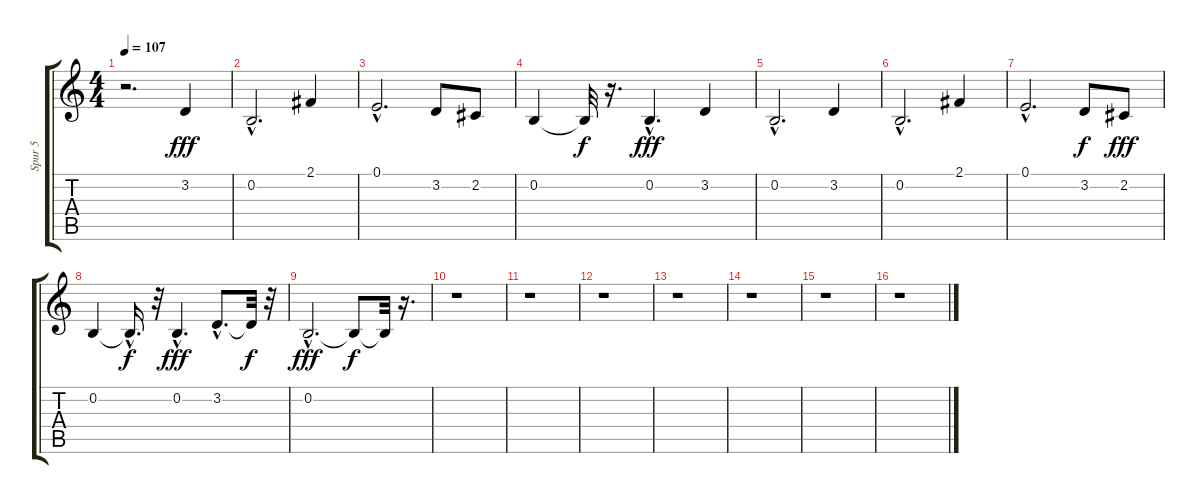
\track ("Spur 5" "Spur 5") {instrument altosax}
\staff {score tabs}
\tuning (E4 B3 G3 D3 A2 E2) {hide}
\ts (4 4)
\tempo 107
\clef g2
\ks c
r.2{d dy fff instrument altosax} 3.2.4 |
0.2{hac}.2{d} 2.1.4 |
0.1{hac}.2{d} 3.2.8 2.2.8 |
0.2.4 0.2{t}.32{dy f} r.16{d} 0.2{hac}.4{d dy fff} 3.2.4 |
0.2{hac}.2{d} 3.2.4 |
0.2{hac}.2{d} 2.1.4 |
0.1{hac}.2{d} 3.2.8{dy f} 2.2.8{dy fff} |
0.2.4 0.2{hac t}.16{d dy f} r.32 0.2{hac}.4{d dy fff} 3.2{hac}.8{d} 3.2{t}.32{dy f} r.32 |
0.2{hac}.2{d dy fff} 0.2{t}.8{dy f} 0.2{t}.32 r.16{d} |
r.1 |
r.1 |
r.1 |
r.1 |
r.1 |
r.1 |
r.1
